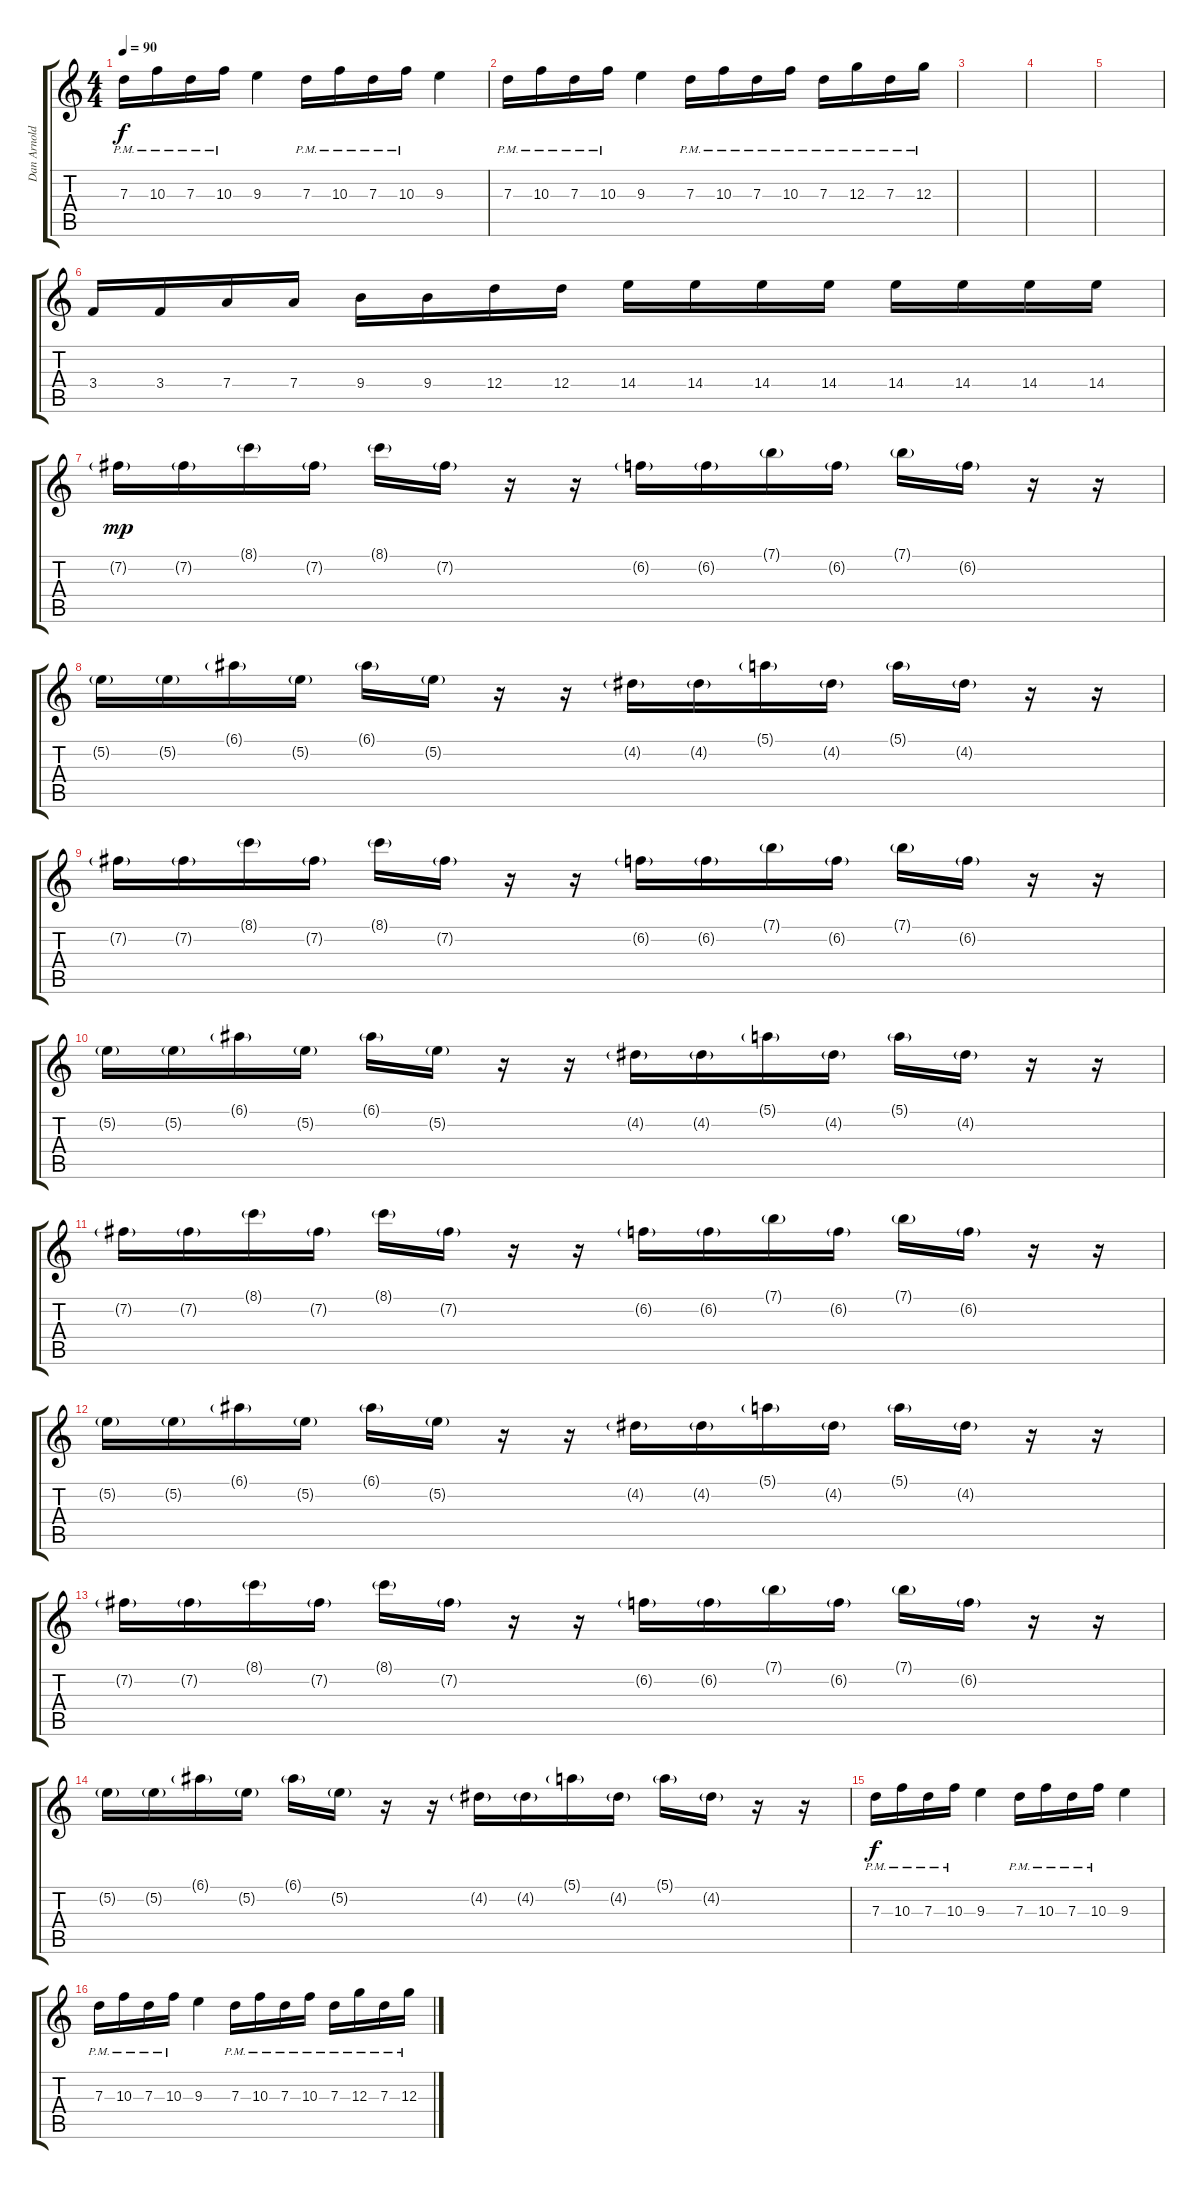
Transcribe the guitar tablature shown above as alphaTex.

\track ("Dan Arnold" "Dan Arnold") {instrument overdrivenguitar}
\staff {score tabs}
\tuning (E4 B3 G3 D3 A2 D2) {hide}
\ts (4 4)
\tempo 90
\clef g2
\ks c
7.3{pm}.16{dy f} 10.3{pm}.16 7.3{pm}.16 10.3{pm}.16 9.3.4 7.3{pm}.16 10.3{pm}.16 7.3{pm}.16 10.3{pm}.16 9.3.4 |
7.3{pm}.16 10.3{pm}.16 7.3{pm}.16 10.3{pm}.16 9.3.4 7.3{pm}.16 10.3{pm}.16 7.3{pm}.16 10.3{pm}.16 7.3{pm}.16 12.3{pm}.16 7.3{pm}.16 12.3{pm}.16 |
|
|
|
3.4.16 3.4.16 7.4.16 7.4.16 9.4.16 9.4.16 12.4.16 12.4.16 14.4.16 14.4.16 14.4.16 14.4.16 14.4.16 14.4.16 14.4.16 14.4.16 |
7.2{g}.16{dy mp volume 16 instrument electricguitarclean} 7.2{g}.16 8.1{g}.16 7.2{g}.16 8.1{g}.16 7.2{g}.16 r.16 r.16 6.2{g}.16 6.2{g}.16 7.1{g}.16 6.2{g}.16 7.1{g}.16 6.2{g}.16 r.16 r.16 |
5.2{g}.16 5.2{g}.16 6.1{g}.16 5.2{g}.16 6.1{g}.16 5.2{g}.16 r.16 r.16 4.2{g}.16 4.2{g}.16 5.1{g}.16 4.2{g}.16 5.1{g}.16 4.2{g}.16 r.16 r.16 |
7.2{g}.16 7.2{g}.16 8.1{g}.16 7.2{g}.16 8.1{g}.16 7.2{g}.16 r.16 r.16 6.2{g}.16 6.2{g}.16 7.1{g}.16 6.2{g}.16 7.1{g}.16 6.2{g}.16 r.16 r.16 |
5.2{g}.16 5.2{g}.16 6.1{g}.16 5.2{g}.16 6.1{g}.16 5.2{g}.16 r.16 r.16 4.2{g}.16 4.2{g}.16 5.1{g}.16 4.2{g}.16 5.1{g}.16 4.2{g}.16 r.16 r.16 |
7.2{g}.16 7.2{g}.16 8.1{g}.16 7.2{g}.16 8.1{g}.16 7.2{g}.16 r.16 r.16 6.2{g}.16 6.2{g}.16 7.1{g}.16 6.2{g}.16 7.1{g}.16 6.2{g}.16 r.16 r.16 |
5.2{g}.16 5.2{g}.16 6.1{g}.16 5.2{g}.16 6.1{g}.16 5.2{g}.16 r.16 r.16 4.2{g}.16 4.2{g}.16 5.1{g}.16 4.2{g}.16 5.1{g}.16 4.2{g}.16 r.16 r.16 |
7.2{g}.16 7.2{g}.16 8.1{g}.16 7.2{g}.16 8.1{g}.16 7.2{g}.16 r.16 r.16 6.2{g}.16 6.2{g}.16 7.1{g}.16 6.2{g}.16 7.1{g}.16 6.2{g}.16 r.16 r.16 |
5.2{g}.16 5.2{g}.16 6.1{g}.16 5.2{g}.16 6.1{g}.16 5.2{g}.16 r.16 r.16 4.2{g}.16 4.2{g}.16 5.1{g}.16 4.2{g}.16 5.1{g}.16 4.2{g}.16 r.16 r.16 |
7.3{pm}.16{dy f instrument overdrivenguitar} 10.3{pm}.16 7.3{pm}.16 10.3{pm}.16 9.3.4 7.3{pm}.16 10.3{pm}.16 7.3{pm}.16 10.3{pm}.16 9.3.4 |
7.3{pm}.16 10.3{pm}.16 7.3{pm}.16 10.3{pm}.16 9.3.4 7.3{pm}.16 10.3{pm}.16 7.3{pm}.16 10.3{pm}.16 7.3{pm}.16 12.3{pm}.16 7.3{pm}.16 12.3{pm}.16
